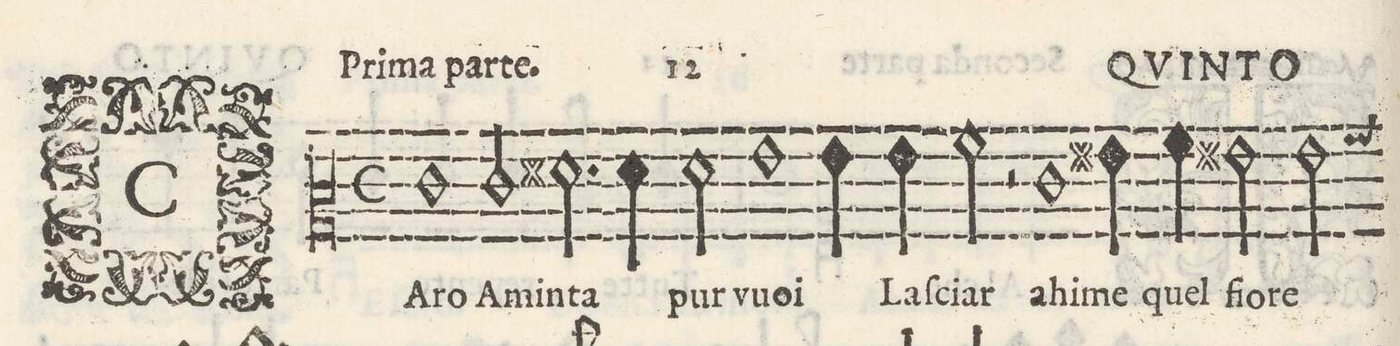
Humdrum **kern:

**kern	**text
*I"QUINTO	*
*clefC2	*
*k[]	*
*M2/1	*
*met(c)	*
1e	CA-
2e/	-ro A-
2.f#X\	-min-
=2-	=2-
4f#X\	-ta
2f#\	pur
1g	vuoi
=3-	=3-
4g\	Laſ-
4g\	-ci-
2a\	-ar
2r	.
1e\	ahi-
=4-	=4-
4g#X\	-me
4a\	quel
2g#X\	fio-
2g#\	-re
=5-	=5-
*-	*-
